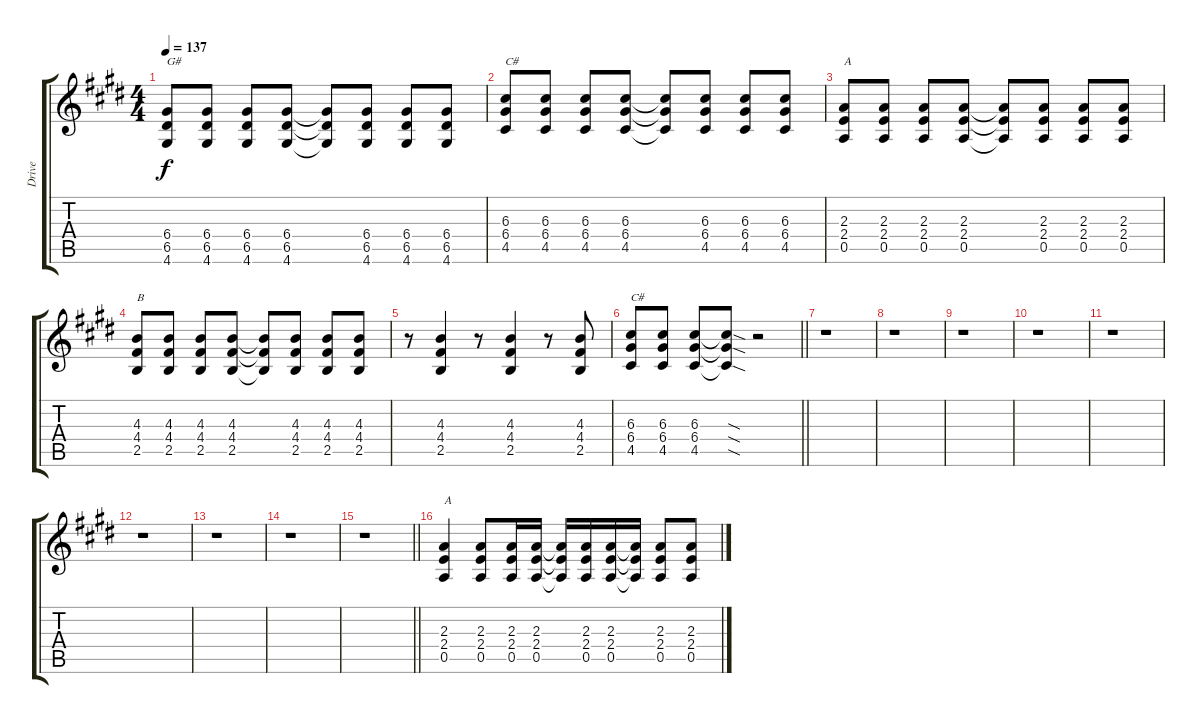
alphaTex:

\track ("Drive" "Drive") {instrument distortionguitar}
\staff {score tabs}
\tuning (E4 B3 G3 D3 A2 E2) {hide}
\ts (4 4)
\tempo 137
\clef g2
\ks e
(6.4 6.5 4.6).8{txt "G#" dy f} (6.4 6.5 4.6).8 (6.4 6.5 4.6).8 (6.4 6.5 4.6).8 (6.4{t} 6.5{t} 4.6{t}).8 (6.4 6.5 4.6).8 (6.4 6.5 4.6).8 (6.4 6.5 4.6).8 |
(6.3 6.4 4.5).8{txt "C#"} (6.3 6.4 4.5).8 (6.3 6.4 4.5).8 (6.3 6.4 4.5).8 (6.3{t} 6.4{t} 4.5{t}).8 (6.3 6.4 4.5).8 (6.3 6.4 4.5).8 (6.3 6.4 4.5).8 |
(2.3 2.4 0.5).8{txt "A"} (2.3 2.4 0.5).8 (2.3 2.4 0.5).8 (2.3 2.4 0.5).8 (2.3{t} 2.4{t} 0.5{t}).8 (2.3 2.4 0.5).8 (2.3 2.4 0.5).8 (2.3 2.4 0.5).8 |
(4.3 4.4 2.5).8{txt "B"} (4.3 4.4 2.5).8 (4.3 4.4 2.5).8 (4.3 4.4 2.5).8 (4.3{t} 4.4{t} 2.5{t}).8 (4.3 4.4 2.5).8 (4.3 4.4 2.5).8 (4.3 4.4 2.5).8 |
r.8 (4.3 4.4 2.5).4 r.8 (4.3 4.4 2.5).4 r.8 (4.3 4.4 2.5).8 |
\barLineRight lightlight
(6.3 6.4 4.5).8{txt "C#"} (6.3 6.4 4.5).8 (6.3 6.4 4.5).8 (6.3{sod t} 6.4{sod t} 4.5{sod t}).8 r.2 |
r.1 |
r.1 |
r.1 |
r.1 |
r.1 |
r.1 |
r.1 |
r.1 |
\barLineRight lightlight
r.1 |
(2.3 2.4 0.5).4{txt "A"} (2.3 2.4 0.5).8 (2.3 2.4 0.5).16 (2.3 2.4 0.5).16 (2.3{t} 2.4{t} 0.5{t}).16 (2.3 2.4 0.5).16 (2.3 2.4 0.5).16 (2.3{t} 2.4{t} 0.5{t}).16 (2.3 2.4 0.5).8 (2.3 2.4 0.5).8
